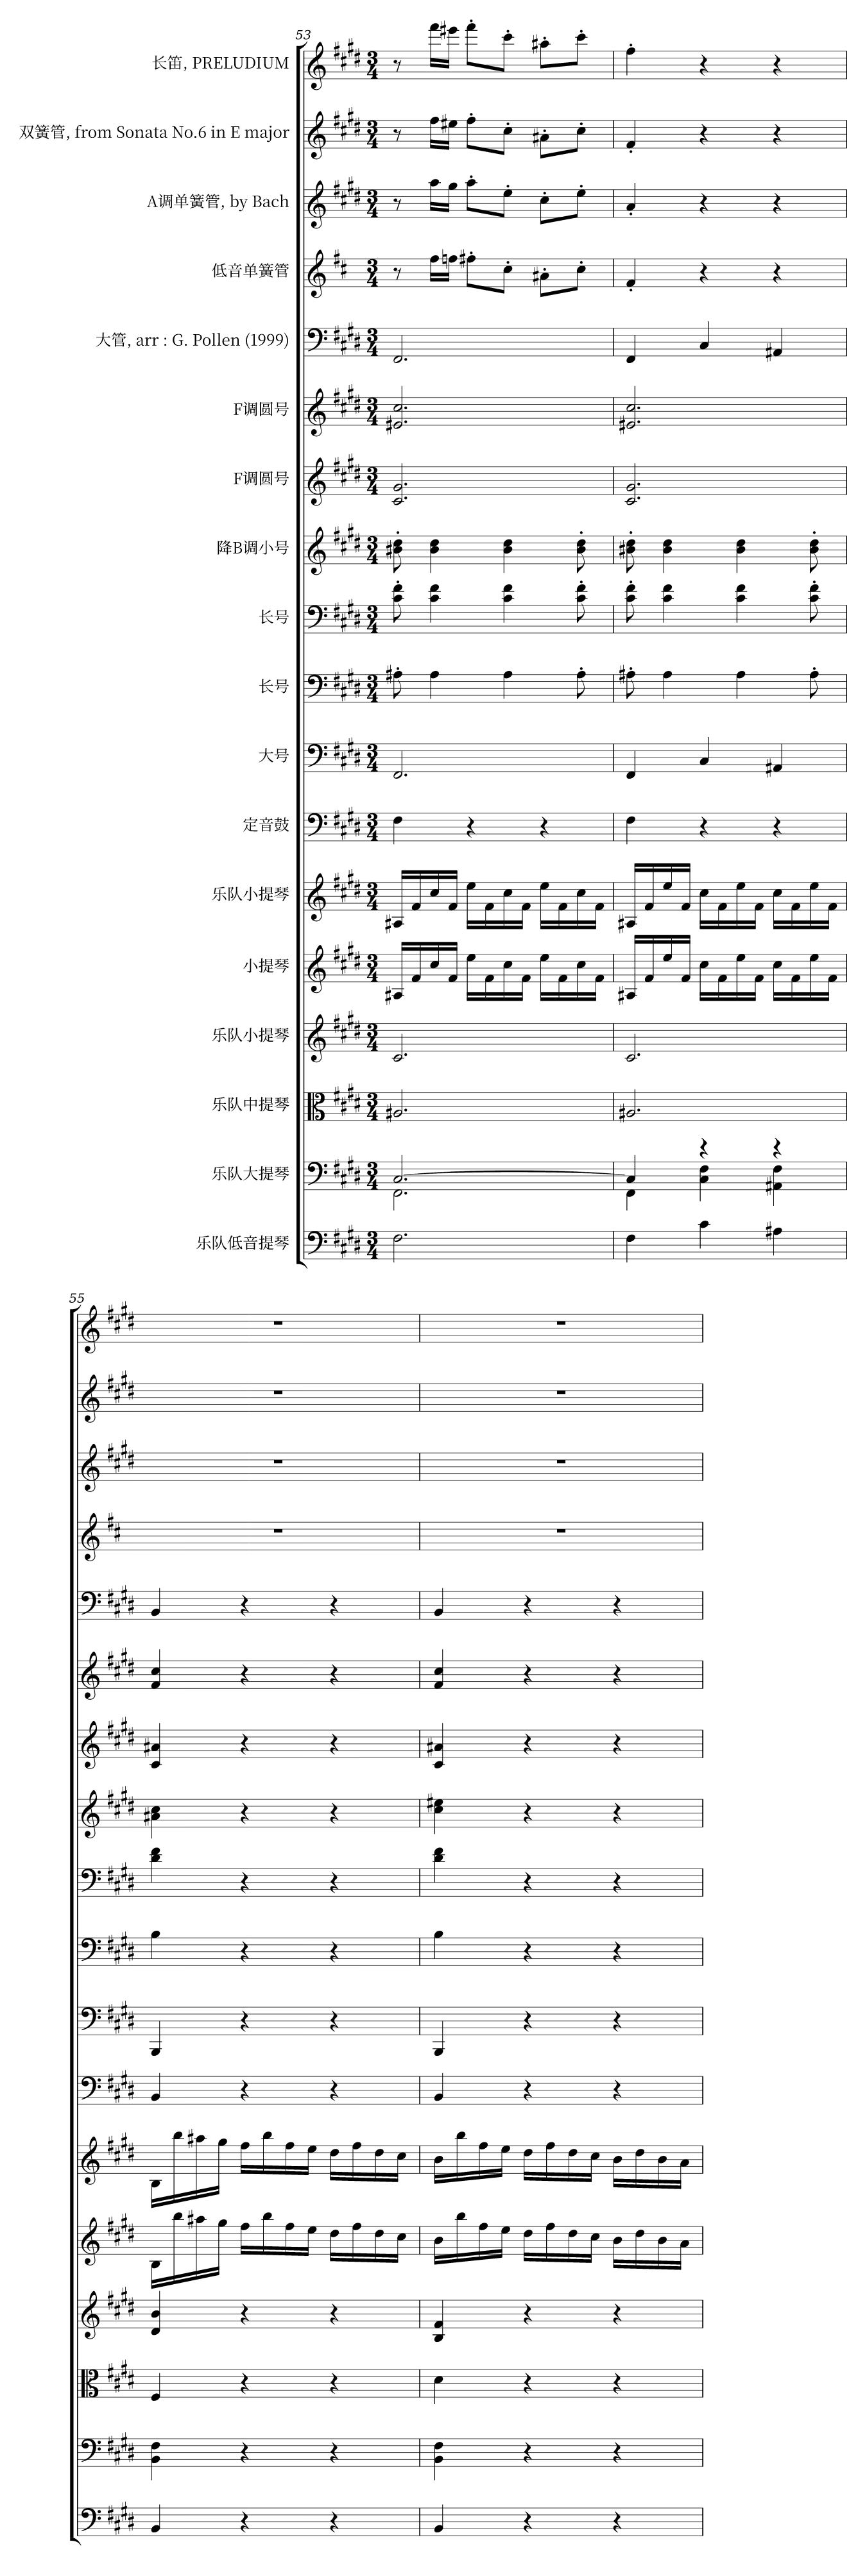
**kern	**kern	**kern	**kern	**kern	**kern	**kern	**kern	**kern	**kern	**kern	**kern	**kern	**kern	**kern	**kern	**kern	**kern
*part18	*part17	*part16	*part15	*part14	*part13	*part12	*part11	*part10	*part9	*part8	*part7	*part6	*part5	*part4	*part3	*part2	*part1
*staff18	*staff17	*staff16	*staff15	*staff14	*staff13	*staff12	*staff11	*staff10	*staff9	*staff8	*staff7	*staff6	*staff5	*staff4	*staff3	*staff2	*staff1
*I"乐队低音提琴	*I"乐队大提琴	*I"乐队中提琴	*I"乐队小提琴	*I"小提琴	*I"乐队小提琴	*I"定音鼓	*I"大号	*I"长号	*I"长号	*I"降B调小号	*I"F调圆号	*I"F调圆号	*I"大管, arr : G. Pollen (1999)	*I"低音单簧管	*I"A调单簧管, by Bach	*I"双簧管, from Sonata No.6 in E major	*I"长笛, PRELUDIUM
*clefF4	*clefF4	*clefC3	*clefG2	*clefG2	*clefG2	*clefF4	*clefF4	*clefF4	*clefF4	*clefG2	*clefG2	*clefG2	*clefF4	*clefG2	*clefG2	*clefG2	*clefG2
*ITrd7c12	*	*	*	*	*	*	*	*	*	*ITrd1c2	*ITrd4c7	*ITrd4c7	*	*ITrd8c14	*ITrd2c3	*	*
*k[f#c#g#d#]	*k[f#c#g#d#]	*k[f#c#g#d#]	*k[f#c#g#d#]	*k[f#c#g#d#]	*k[f#c#g#d#]	*k[f#c#g#d#]	*k[f#c#g#d#]	*k[f#c#g#d#]	*k[f#c#g#d#]	*k[f#c#]	*k[f#c#g#]	*k[f#c#g#]	*k[f#c#g#d#]	*k[f#c#]	*k[f#c#g#d#a#e#b#]	*k[f#c#g#d#]	*k[f#c#g#d#]
*M3/4	*M3/4	*M3/4	*M3/4	*M3/4	*M3/4	*M3/4	*M3/4	*M3/4	*M3/4	*M3/4	*M3/4	*M3/4	*M3/4	*M3/4	*M3/4	*M3/4	*M3/4
*MM127	*MM127	*MM127	*MM127	*MM127	*MM127	*MM127	*MM127	*MM127	*MM127	*MM127	*MM127	*MM127	*MM127	*MM127	*MM127	*MM127	*MM127
=53	=53	=53	=53	=53	=53	=53	=53	=53	=53	=53	=53	=53	=53	=53	=53	=53	=53
*	*^	*	*	*	*	*	*	*	*	*	*	*	*	*	*	*	*
2.FF#\	[2.C#/	2.FF#\	2.A#X/	2.c#/	16A#X/LL	16A#X/LL	4F#\	2.FF#/	8A#X'\	8c#\' 8f#\'	8a#X\' 8cc#\'	2.F#/ 2.c#/	2.A#X/ 2.f#/	2.FF#/	8r	8r	8r	8r
.	.	.	.	.	16f#/	16f#/	.	.	.	.	.	.	.	.	.	.	.	.
.	.	.	.	.	16cc#/	16cc#/	.	.	4A#\	4c#\ 4f#\	4a#\ 4cc#\	.	.	.	16f#\LL	16ff#\LL	16ff#\LL	16fff#\LL
.	.	.	.	.	16f#/JJ	16f#/JJ	.	.	.	.	.	.	.	.	16fn\JJ	16ee#\JJ	16ee#X\JJ	16eee#X\JJ
.	.	.	.	.	16ee\LL	16ee\LL	4r	.	.	.	.	.	.	.	8f#X'\L	8ff#'\L	8ff#'\L	8fff#'\L
.	.	.	.	.	16f#\	16f#\	.	.	.	.	.	.	.	.	.	.	.	.
.	.	.	.	.	16cc#\	16cc#\	.	.	4A#\	4c#\ 4f#\	4a#\ 4cc#\	.	.	.	8c#'\J	8cc#'\J	8cc#'\J	8ccc#'\J
.	.	.	.	.	16f#\JJ	16f#\JJ	.	.	.	.	.	.	.	.	.	.	.	.
.	.	.	.	.	16ee\LL	16ee\LL	4r	.	.	.	.	.	.	.	8A#X'\L	8a#'\L	8a#X'\L	8aa#X'\L
.	.	.	.	.	16f#\	16f#\	.	.	.	.	.	.	.	.	.	.	.	.
.	.	.	.	.	16cc#\	16cc#\	.	.	8A#'\	8c#\' 8f#\'	8a#\' 8cc#\'	.	.	.	8c#'\J	8cc#'\J	8cc#'\J	8ccc#'\J
.	.	.	.	.	16f#\JJ	16f#\JJ	.	.	.	.	.	.	.	.	.	.	.	.
=54	=54	=54	=54	=54	=54	=54	=54	=54	=54	=54	=54	=54	=54	=54	=54	=54	=54	=54
4FF#\	4C#/]	4FF#\	2.A#X/	2.c#/	16A#X/LL	16A#X/LL	4F#\	4FF#/	8A#X'\	8c#\' 8f#\'	8a#X\' 8cc#\'	2.F#/ 2.c#/	2.A#X/ 2.f#/	4FF#/	4F#'/	4f#'/	4f#'/	4ff#'\
.	.	.	.	.	16f#/	16f#/	.	.	.	.	.	.	.	.	.	.	.	.
.	.	.	.	.	16ee/	16ee/	.	.	4A#\	4c#\ 4f#\	4a#\ 4cc#\	.	.	.	.	.	.	.
.	.	.	.	.	16f#/JJ	16f#/JJ	.	.	.	.	.	.	.	.	.	.	.	.
4C#\	4r	4C#\ 4F#\	.	.	16cc#\LL	16cc#\LL	4r	4C#/	.	.	.	.	.	4C#/	4r	4r	4r	4r
.	.	.	.	.	16f#\	16f#\	.	.	.	.	.	.	.	.	.	.	.	.
.	.	.	.	.	16ee\	16ee\	.	.	4A#\	4c#\ 4f#\	4a#\ 4cc#\	.	.	.	.	.	.	.
.	.	.	.	.	16f#\JJ	16f#\JJ	.	.	.	.	.	.	.	.	.	.	.	.
4AA#X\	4r	4AA#X\ 4F#\	.	.	16cc#\LL	16cc#\LL	4r	4AA#X/	.	.	.	.	.	4AA#X/	4r	4r	4r	4r
.	.	.	.	.	16f#\	16f#\	.	.	.	.	.	.	.	.	.	.	.	.
.	.	.	.	.	16ee\	16ee\	.	.	8A#'\	8c#\' 8f#\'	8a#\' 8cc#\'	.	.	.	.	.	.	.
.	.	.	.	.	16f#\JJ	16f#\JJ	.	.	.	.	.	.	.	.	.	.	.	.
*	*v	*v	*	*	*	*	*	*	*	*	*	*	*	*	*	*	*	*
!!LO:PB:g=z
=55	=55	=55	=55	=55	=55	=55	=55	=55	=55	=55	=55	=55	=55	=55	=55	=55	=55
*	*	*	*	*	*	*	*	*	*	*	*	*	*	*	*	*	*MM130
4BBB/	4BB\ 4F#\	4F#/	4d#/ 4b/	16B\LL	16B\LL	4BB/	4BBB/	4B\	4d#\ 4f#\	4g#X\ 4b\	4F#/ 4d#X/	4B/ 4f#/	4BB/	2.r	2.r	2.r	2.r
.	.	.	.	16bb\	16bb\	.	.	.	.	.	.	.	.	.	.	.	.
.	.	.	.	16aa#X\	16aa#X\	.	.	.	.	.	.	.	.	.	.	.	.
.	.	.	.	16gg#\JJ	16gg#\JJ	.	.	.	.	.	.	.	.	.	.	.	.
4r	4r	4r	4r	16ff#\LL	16ff#\LL	4r	4r	4r	4r	4r	4r	4r	4r	.	.	.	.
.	.	.	.	16bb\	16bb\	.	.	.	.	.	.	.	.	.	.	.	.
.	.	.	.	16ff#\	16ff#\	.	.	.	.	.	.	.	.	.	.	.	.
.	.	.	.	16ee\JJ	16ee\JJ	.	.	.	.	.	.	.	.	.	.	.	.
4r	4r	4r	4r	16dd#\LL	16dd#\LL	4r	4r	4r	4r	4r	4r	4r	4r	.	.	.	.
.	.	.	.	16ff#\	16ff#\	.	.	.	.	.	.	.	.	.	.	.	.
.	.	.	.	16dd#\	16dd#\	.	.	.	.	.	.	.	.	.	.	.	.
.	.	.	.	16cc#\JJ	16cc#\JJ	.	.	.	.	.	.	.	.	.	.	.	.
=56	=56	=56	=56	=56	=56	=56	=56	=56	=56	=56	=56	=56	=56	=56	=56	=56	=56
4BBB/	4BB\ 4F#\	4d#\	4B/ 4f#/	16b\LL	16b\LL	4BB/	4BBB/	4B\	4d#\ 4f#\	4b\ 4dd#X\	4F#/ 4d#X/	4B/ 4f#/	4BB/	2.r	2.r	2.r	2.r
.	.	.	.	16bb\	16bb\	.	.	.	.	.	.	.	.	.	.	.	.
.	.	.	.	16ff#\	16ff#\	.	.	.	.	.	.	.	.	.	.	.	.
.	.	.	.	16ee\JJ	16ee\JJ	.	.	.	.	.	.	.	.	.	.	.	.
4r	4r	4r	4r	16dd#\LL	16dd#\LL	4r	4r	4r	4r	4r	4r	4r	4r	.	.	.	.
.	.	.	.	16ff#\	16ff#\	.	.	.	.	.	.	.	.	.	.	.	.
.	.	.	.	16dd#\	16dd#\	.	.	.	.	.	.	.	.	.	.	.	.
.	.	.	.	16cc#\JJ	16cc#\JJ	.	.	.	.	.	.	.	.	.	.	.	.
4r	4r	4r	4r	16b\LL	16b\LL	4r	4r	4r	4r	4r	4r	4r	4r	.	.	.	.
.	.	.	.	16dd#\	16dd#\	.	.	.	.	.	.	.	.	.	.	.	.
.	.	.	.	16b\	16b\	.	.	.	.	.	.	.	.	.	.	.	.
.	.	.	.	16a\JJ	16a\JJ	.	.	.	.	.	.	.	.	.	.	.	.
=	=	=	=	=	=	=	=	=	=	=	=	=	=	=	=	=	=
*-	*-	*-	*-	*-	*-	*-	*-	*-	*-	*-	*-	*-	*-	*-	*-	*-	*-
